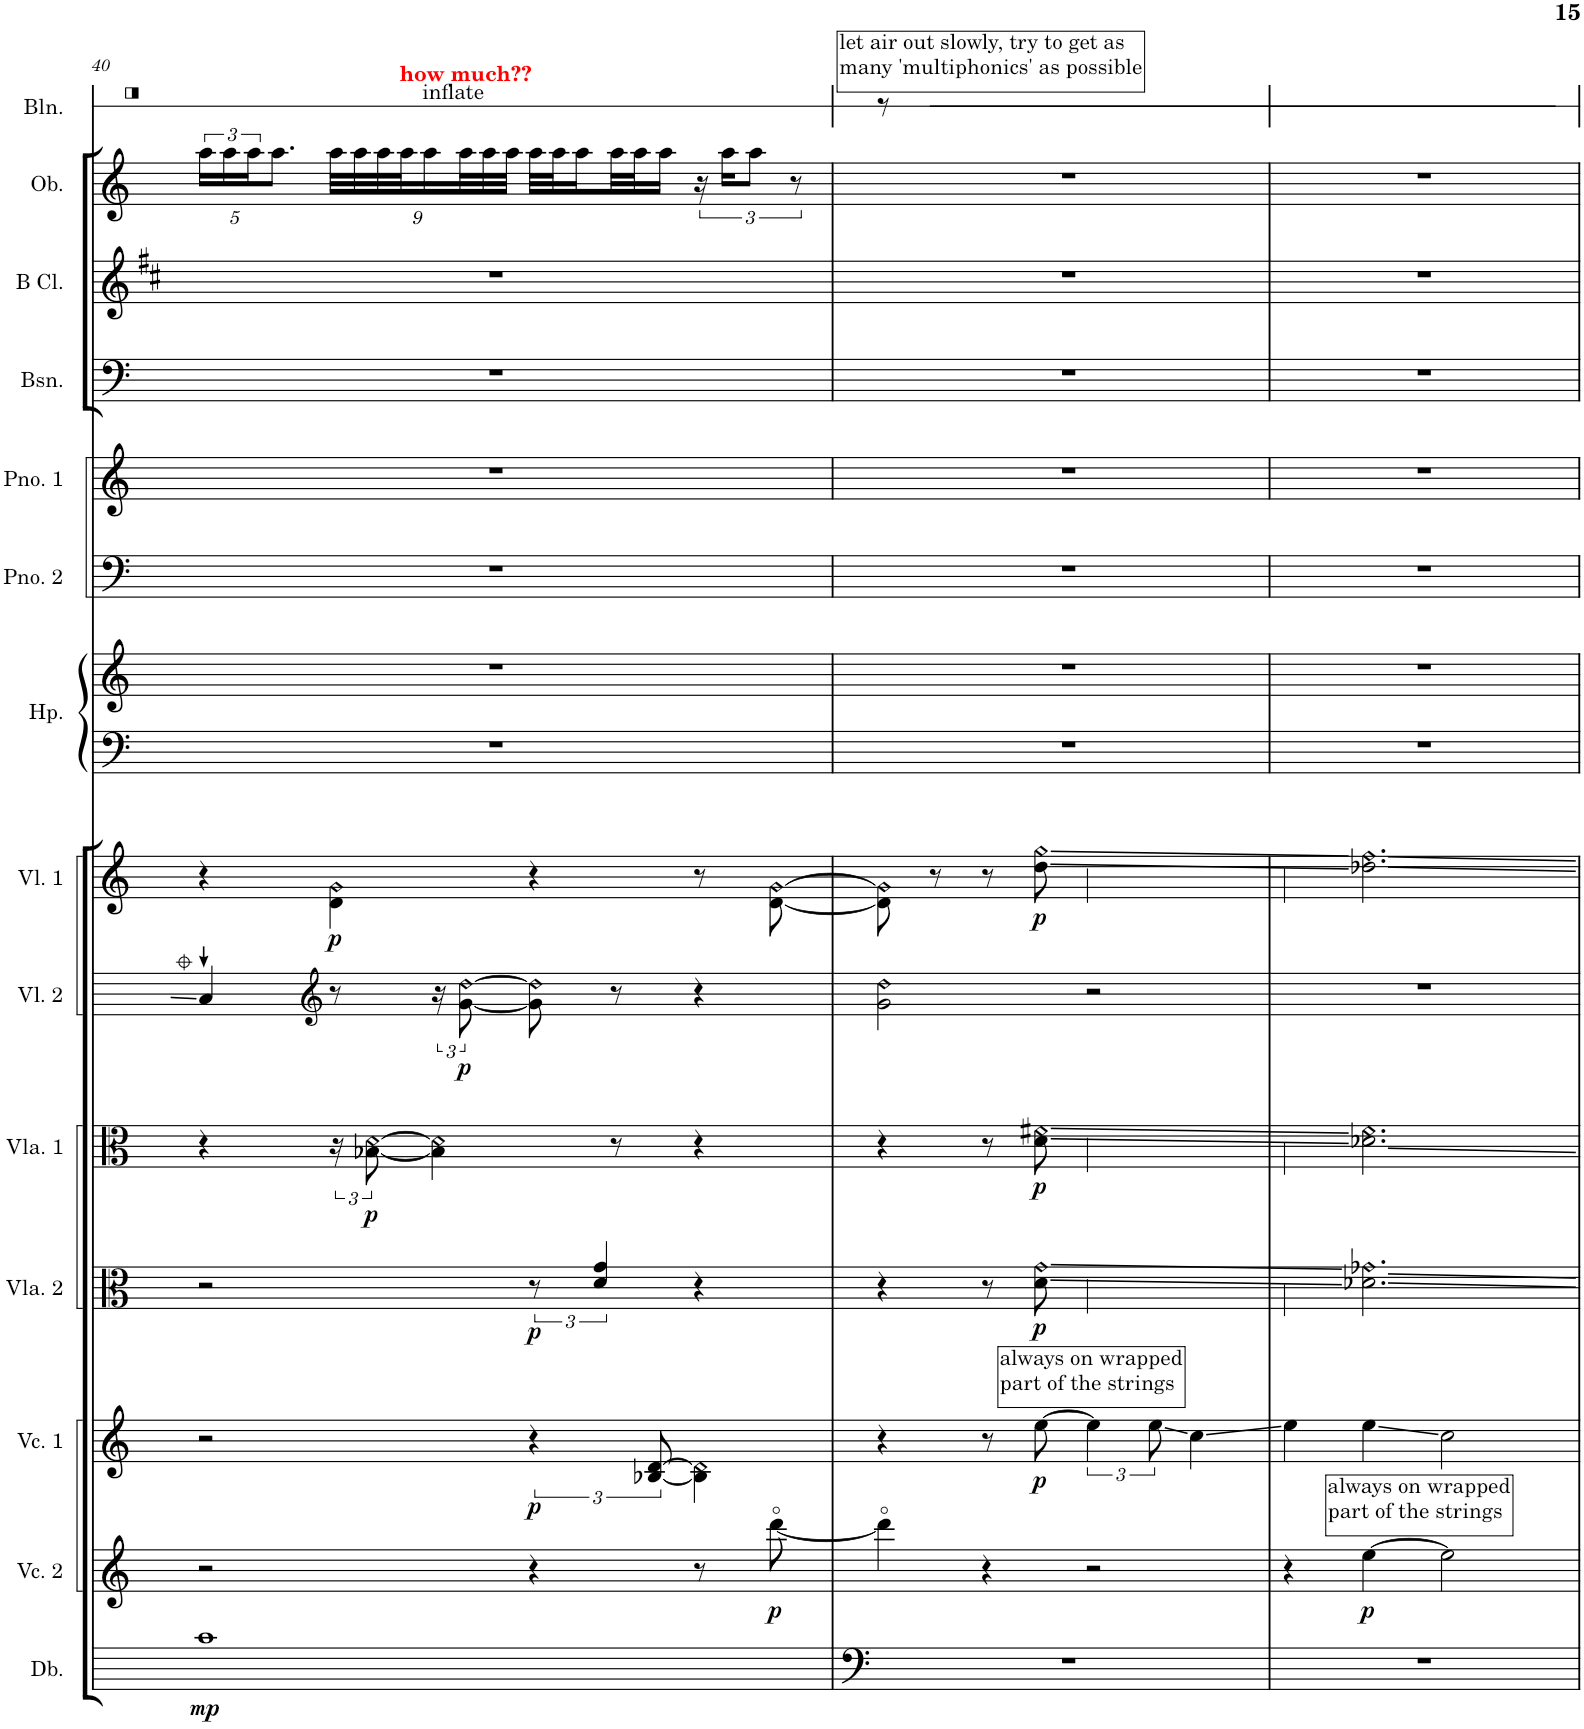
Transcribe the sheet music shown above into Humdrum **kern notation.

**kern	**dynam	**kern	**dynam	**kern	**dynam	**kern	**dynam	**kern	**dynam	**kern	**dynam	**kern	**dynam	**kern	**kern	**kern	**kern	**kern	**kern	**kern	**kern	**kern
*part14	*part14	*part13	*part13	*part12	*part12	*part11	*part11	*part10	*part10	*part9	*part9	*part8	*part8	*part7	*part7	*part6	*part6	*part5	*part4	*part3	*part2	*part1
*staff16	*staff16	*staff15	*staff15	*staff14	*staff14	*staff13	*staff13	*staff12	*staff12	*staff11	*staff11	*staff10	*staff10	*staff9	*staff8	*staff7	*staff6	*staff5	*staff4	*staff3	*staff2	*staff1
*I"Double Bass	*	*I"Violoncello 2	*	*I"Violoncello 1	*	*I"Viola 2	*	*I"Viola 1	*	*I"Violin 2	*	*I"Violin 1	*	*I"Harp	*	*I"Piano 1	*	*I"Bassoon	*I"Clarinet in B	*I"Oboe	*I"Balloon	*I"atmen
*I'Db.	*	*I'Vc. 2	*	*I'Vc. 1	*	*I'Vla. 2	*	*I'Vla. 1	*	*I'Vl. 2	*	*I'Vl. 1	*	*I'Hp.	*	*I'Pno. 1	*	*I'Bsn.	*	*I'Ob.	*I'Bln.	*
!!LO:PB:g=z
*clefF4	*	*clefG2	*	*clefG2	*	*clefC3	*	*clefC3	*	*clefG2	*	*clefG2	*	*clefF4	*clefG2	*clefF4	*clefG2	*clefC3	*clefG2	*clefG2	*clefG2	*clefG2
*Trd7c12	*	*	*	*	*	*	*	*	*	*	*	*	*	*	*	*	*	*	*Trd1c2	*	*Trd-7c-12	*
*k[]	*	*k[]	*	*k[]	*	*k[]	*	*k[]	*	*k[]	*	*k[]	*	*k[]	*k[]	*k[]	*k[]	*k[]	*k[f#c#]	*k[]	*k[]	*k[]
*M4/4	*	*M4/4	*	*M4/4	*	*M4/4	*	*M4/4	*	*M4/4	*	*M4/4	*	*M4/4	*M4/4	*M4/4	*M4/4	*M4/4	*M4/4	*M4/4	*M4/4	*M4/4
=40	=40	=40	=40	=40	=40	=40	=40	=40	=40	=40	=40	=40	=40	=40	=40	=40	=40	=40	=40	=40	=40	=40
*	*	*^	*	*^	*	*^	*	*^	*	*^	*	*^	*	*	*	*	*	*	*	*	*	*
*	*	*	*	*	*	*	*	*	*	*	*	*	*	*	*	*	*	*	*	*	*	*	*	*	*	*Xbrackettup	*	*
!	!	!	!	!	!	!	!	!	!	!	!	!	!	!	!	!	!	!	!	!	!	!	!	!	!	!	!LO:TX:a:t=inflate	!
!	!	!	!	!	!	!	!	!	!	!	!	!	!	!	!	!	!	!	!	!	!	!	!	!	!	!	!LO:TX:a:B:color=#FF0000:t=how much??	!
!	!LO:DY:b	!	!	!	!	!	!	!	!	!	!	!	!	!	!	!	!	!	!	!	!	!	!	!	!	!	!	!
1CC	mp	2r	2..ryy	.	2r	2ryy	.	2r	2ryy	.	4r	4ryy	.	4a/	4.ryy	.	4r	4ryy	.	1r	1r	1r	1r	1r	1r	30aa\LL	1ryy	1r
.	.	.	.	.	.	.	.	.	.	.	.	.	.	.	.	.	.	.	.	.	.	.	.	.	.	30aa\	.	.
.	.	.	.	.	.	.	.	.	.	.	.	.	.	.	.	.	.	.	.	.	.	.	.	.	.	30aa\J	.	.
.	.	.	.	.	.	.	.	.	.	.	.	.	.	.	.	.	.	.	.	.	.	.	.	.	.	10.aa\J	.	.
*	*	*	*	*	*	*	*	*	*	*	*	*	*	*clefG2	*	*	*	*	*	*	*	*	*	*	*	*	*	*
!	!	!	!	!	!	!	!	!	!	!	!	!	!	!	!	!	!LO:N:n=2:head=open	!	!LO:DY:b	!	!	!	!	!	!	!	!	!
.	.	.	.	.	.	.	.	.	.	.	24r	24ryy	.	8r	.	.	4d\ 4g\	4ddd	p	.	.	.	.	.	.	36aa\LLL	.	.
.	.	.	.	.	.	.	.	.	.	.	.	.	.	.	.	.	.	.	.	.	.	.	.	.	.	36aa\	.	.
!	!	!	!	!	!	!	!	!	!	!	!LO:N:n=2:head=open	!	!LO:DY:b	!	!	!	!	!	!	!	!	!	!	!	!	!	!	!
.	.	.	.	.	.	.	.	.	.	.	[12B-X\ [12d\	[12ddd	p	.	.	.	.	.	.	.	.	.	.	.	.	.	.	.
.	.	.	.	.	.	.	.	.	.	.	.	.	.	.	.	.	.	.	.	.	.	.	.	.	.	36aa\	.	.
.	.	.	.	.	.	.	.	.	.	.	.	.	.	.	.	.	.	.	.	.	.	.	.	.	.	36aa\J	.	.
.	.	.	.	.	.	.	.	.	.	.	.	.	.	.	.	.	.	.	.	.	.	.	.	.	.	18aa\	.	.
!	!	!	!	!	!	!	!	!	!	!	!LO:N:n=2:head=open	!	!	!	!	!	!	!	!	!	!	!	!	!	!	!	!	!
.	.	.	.	.	.	.	.	.	.	.	4B-\] 4d\]	4ddd]	.	24r	24ryy	.	.	.	.	.	.	.	.	.	.	.	.	.
!	!	!	!	!	!	!	!	!	!	!	!	!	!	!LO:N:n=2:head=open	!	!LO:DY:b	!	!	!	!	!	!	!	!	!	!	!	!
.	.	.	.	.	.	.	.	.	.	.	.	.	.	[12g\ [12dd\	[12dddL	p	.	.	.	.	.	.	.	.	.	36aa\L	.	.
.	.	.	.	.	.	.	.	.	.	.	.	.	.	.	.	.	.	.	.	.	.	.	.	.	.	36aa\	.	.
.	.	.	.	.	.	.	.	.	.	.	.	.	.	.	.	.	.	.	.	.	.	.	.	.	.	36aa\JJJ	.	.
!	!	!	!	!	!	!	!LO:DY:b	!	!	!LO:DY:b	!	!	!	!LO:N:n=2:head=open	!	!	!	!	!	!	!	!	!	!	!	!	!	!
.	.	4r	.	.	6r	6ryy	p	12r	12ryy	p	.	.	.	8g\] 8dd\]	8dddJ]	.	4r	4.ryy	.	.	.	.	.	.	.	32aa\LLL	.	.
.	.	.	.	.	.	.	.	.	.	.	.	.	.	.	.	.	.	.	.	.	.	.	.	.	.	32aa\J	.	.
.	.	.	.	.	.	.	.	.	.	.	.	.	.	.	.	.	.	.	.	.	.	.	.	.	.	16aa\	.	.
.	.	.	.	.	.	.	.	6d/ 6g/	6ddd	.	.	.	.	.	.	.	.	.	.	.	.	.	.	.	.	.	.	.
.	.	.	.	.	.	.	.	.	.	.	8r	4.ryy	.	8r	4.ryy	.	.	.	.	.	.	.	.	.	.	32aa\L	.	.
.	.	.	.	.	.	.	.	.	.	.	.	.	.	.	.	.	.	.	.	.	.	.	.	.	.	32aa\J	.	.
.	.	.	.	.	[12B-X/ [12d/	[12ddd	.	.	.	.	.	.	.	.	.	.	.	.	.	.	.	.	.	.	.	.	.	.
.	.	.	.	.	.	.	.	.	.	.	.	.	.	.	.	.	.	.	.	.	.	.	.	.	.	16aa\JJ	.	.
!	!	!	!	!	!LO:N:n=2:head=open	!	!	!	!	!	!	!	!	!	!	!	!	!	!	!	!	!	!	!	!	!	!	!
*	*	*	*	*	*	*	*	*	*	*	*	*	*	*	*	*	*	*	*	*	*	*	*	*	*	*brackettup	*	*
.	.	8r	.	.	4B-\] 4d\]	4ddd]	.	4r	4ryy	.	4r	.	.	4r	.	.	8r	.	.	.	.	.	.	.	.	24r	.	.
.	.	.	.	.	.	.	.	.	.	.	.	.	.	.	.	.	.	.	.	.	.	.	.	.	.	24aa\KL	.	.
.	.	.	.	.	.	.	.	.	.	.	.	.	.	.	.	.	.	.	.	.	.	.	.	.	.	12aa\J	.	.
!	!	!	!	!LO:DY:b	!	!	!	!	!	!	!	!	!	!	!	!	!LO:N:n=2:head=open	!	!	!	!	!	!	!	!	!	!	!
.	.	[8ddd\	8ffff	p	.	.	.	.	.	.	.	.	.	.	.	.	[8d\ [8g\	[8ddd	.	.	.	.	.	.	.	.	.	.
.	.	.	.	.	.	.	.	.	.	.	.	.	.	.	.	.	.	.	.	.	.	.	.	.	.	12r	.	.
*	*	*v	*v	*	*	*	*	*	*	*	*	*	*	*	*	*	*	*	*	*	*	*	*	*	*	*	*	*
*	*	*	*	*v	*v	*	*	*	*	*	*	*	*	*	*	*	*	*	*	*	*	*	*	*	*	*	*
=41-	=41-	=41-	=41-	=41-	=41-	=41-	=41-	=41-	=41-	=41-	=41-	=41-	=41-	=41-	=41-	=41-	=41-	=41-	=41-	=41-	=41-	=41-	=41-	=41-	=41-	=41-
!	!	!	!	!	!	!	!	!	!	!	!	!	!	!	!	!	!	!	!	!	!	!	!	!	!LO:TX:a:t=let air out slowly, try to get as	!
!	!	!	!	!	!	!	!	!	!	!	!	!	!	!	!	!	!	!	!	!	!	!	!	!	!LO:TX:a:t=many 'multiphonics' as possible	!
!	!	!	!	!	!	!	!	!	!	!	!	!LO:N:n=2:head=open	!	!	!LO:N:n=2:head=open	!	!	!	!	!	!	!	!	!	!	!
1r	.	4ddd\]	.	4r	.	4r	4.ryy	.	4r	4.ryy	.	2g\ 2dd\	2ddd	.	8d\] 8g\]	8dddL]	.	1r	1r	1r	1r	1r	1r	1r	8r	1r
.	.	.	.	.	.	.	.	.	.	.	.	.	.	.	8r	4ryy	.	.	.	.	.	.	.	.	8ff	.
.	.	4r	.	8r	.	8r	.	.	8r	.	.	.	.	.	8r	.	.	.	.	.	.	.	.	.	2.ff	.
!	!	!	!	!LO:TX:a:t=always on wrapped	!	!	!	!	!	!	!	!	!	!	!	!	!	!	!	!	!	!	!	!	!	!
!	!	!	!	!LO:TX:a:t=part of the strings	!	!	!	!	!	!	!	!	!	!	!	!	!	!	!	!	!	!	!	!	!	!
!	!	!	!	!	!LO:DY:b	!LO:N:n=2:head=open	!	!LO:DY:b	!LO:N:n=2:head=open	!	!LO:DY:b	!	!	!	!LO:N:n=2:head=open	!	!LO:DY:b	!	!	!	!	!	!	!	!	!
.	.	.	.	[8ee\	p	8d\ 8g\	8ddd	p	8d\ 8f#X\	8fff#X	p	.	.	.	8dd\ 8gg\	8ddddJ	p	.	.	.	.	.	.	.	.	.
.	.	2r	.	6ee\]	.	2e\	2ddd	.	2e\	2fff#	.	2r	2ryy	.	2dd\	2dddd	.	.	.	.	.	.	.	.	.	.
.	.	.	.	12ee\	.	.	.	.	.	.	.	.	.	.	.	.	.	.	.	.	.	.	.	.	.	.
.	.	.	.	4cc\	.	.	.	.	.	.	.	.	.	.	.	.	.	.	.	.	.	.	.	.	.	.
*	*	*	*	*	*	*	*	*	*	*	*	*v	*v	*	*	*	*	*	*	*	*	*	*	*	*	*
=42-	=42-	=42-	=42-	=42-	=42-	=42-	=42-	=42-	=42-	=42-	=42-	=42-	=42-	=42-	=42-	=42-	=42-	=42-	=42-	=42-	=42-	=42-	=42-	=42-	=42-
1r	.	4r	.	4ee\	.	4d\	4ddd	.	4d\	4fff#X	.	1r	.	4dd\	4dddd	.	1r	1r	1r	1r	1r	1r	1r	2.ff	1r
!	!	!LO:TX:a:t=always on wrapped	!	!	!	!	!	!	!	!	!	!	!	!	!	!	!	!	!	!	!	!	!	!	!
!	!	!LO:TX:a:t=part of the strings	!	!	!	!	!	!	!	!	!	!	!	!	!	!	!	!	!	!	!	!	!	!	!
!	!	!	!LO:DY:b	!	!	!LO:N:n=2:head=open	!	!	!LO:N:n=2:head=open	!	!	!	!	!LO:N:n=2:head=open	!	!	!	!	!	!	!	!	!	!	!
.	.	[4ee\	p	4ee\	.	2.d-X\ 2.g-X\	2.ddd-X	.	2.d-X\ 2.f\	2.fffn	.	.	.	2.dd-X\ 2.ff\	2.ffff	.	.	.	.	.	.	.	.	.	.
.	.	2ee\]	.	2cc\	.	.	.	.	.	.	.	.	.	.	.	.	.	.	.	.	.	.	.	.	.
.	.	.	.	.	.	.	.	.	.	.	.	.	.	.	.	.	.	.	.	.	.	.	.	4ff	.
*	*	*	*	*	*	*v	*v	*	*	*	*	*	*	*v	*v	*	*	*	*	*	*	*	*	*	*
*	*	*	*	*	*	*	*	*v	*v	*	*	*	*	*	*	*	*	*	*	*	*	*	*
=-	=-	=-	=-	=-	=-	=-	=-	=-	=-	=-	=-	=-	=-	=-	=-	=-	=-	=-	=-	=-	=-	=-
*-	*-	*-	*-	*-	*-	*-	*-	*-	*-	*-	*-	*-	*-	*-	*-	*-	*-	*-	*-	*-	*-	*-
